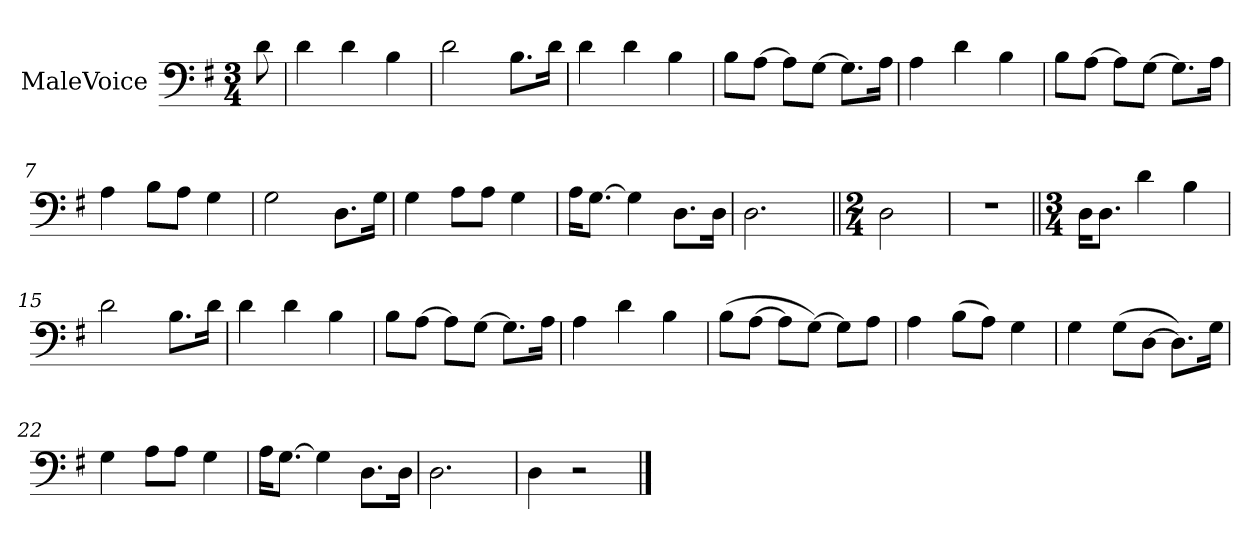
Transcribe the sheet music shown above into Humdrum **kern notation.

**kern
*part1
*staff1
*I"MaleVoice
*clefF4
*k[f#]
*M3/4
*MM92
=
8d
=1
4d
4d
4B
=2
2d
8.B\L
16d\Jk
=3
4d
4d
4B
=4
8B\L
[8A\J
8A\L]
[8G\J
8.G\L]
16A\Jk
=5
4A
4d
4B
=6
8B\L
[8A\J
8A\L]
[8G\J
8.G\L]
16A\Jk
=7
4A
8B\L
8A\J
4G
=8
2G
8.D\L
16G\Jk
=9
4G
8A\L
8A\J
4G
=10
16A\KL
[8.G\J
4G]
8.D\L
16D\Jk
=11
2.D
=12||
*M2/4
2D
=13
2r
=14||
*M3/4
16D\KL
8.D\J
4d
4B
=15
2d
8.B\L
16d\Jk
=16
4d
4d
4B
=17
8B\L
[8A\J
8A\L]
[8G\J
8.G\L]
16A\Jk
=18
4A
4d
4B
=19
(8B\L
[8A\J
8A\L]
[8G\J)
8G\L]
8A\J
=20
4A
(8B\L
8A\J)
4G
=21
4G
(8G\L
[8D\J
8.D\L])
16G\Jk
=22
4G
8A\L
8A\J
4G
=23
16A\KL
[8.G\J
4G]
8.D\L
16D\Jk
=24
2.D
=25
4D
2r
==
*-
